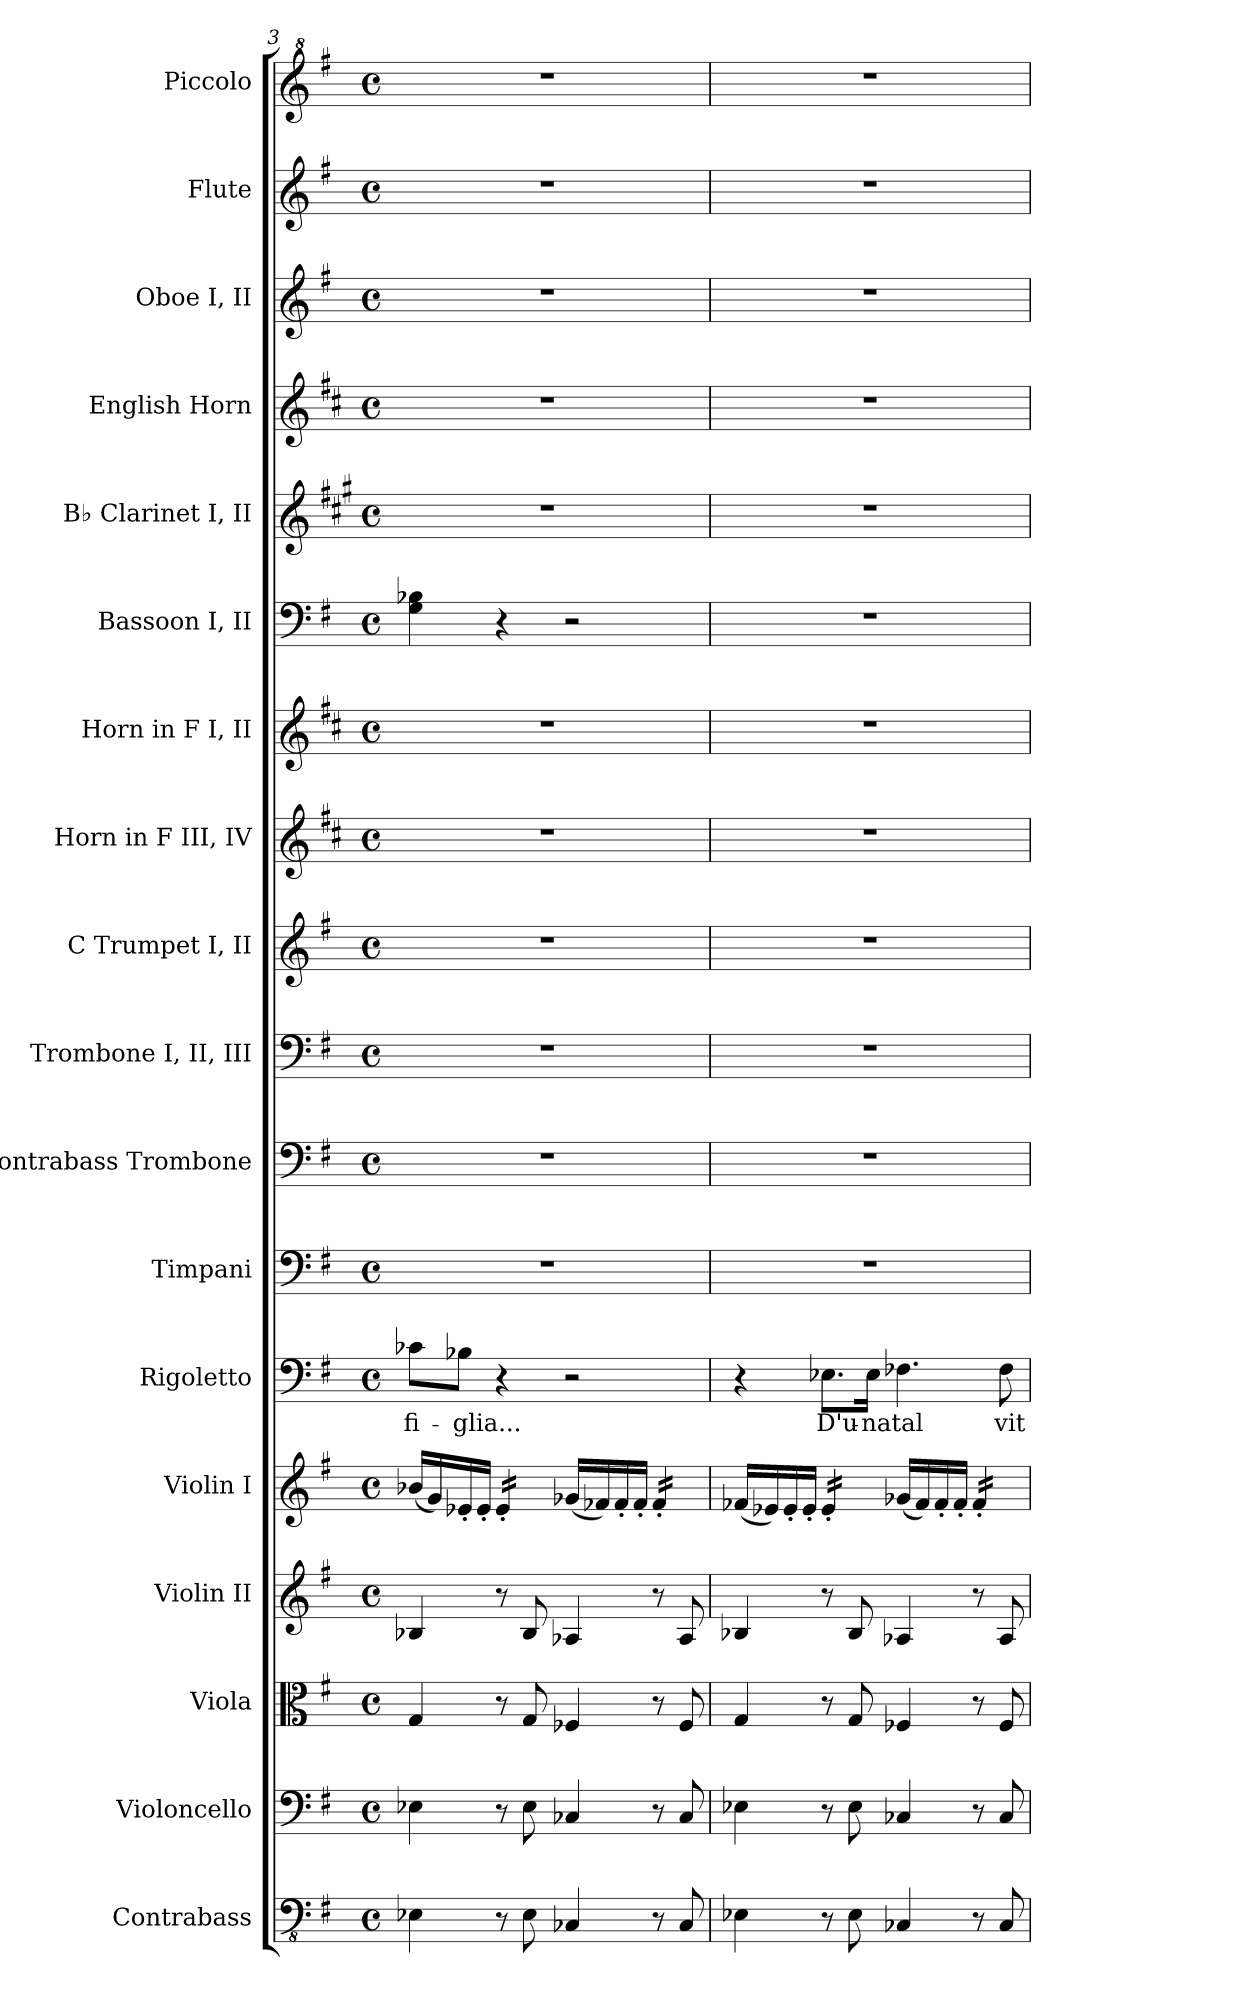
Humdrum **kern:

**kern	**kern	**kern	**kern	**kern	**kern	**text	**kern	**kern	**kern	**kern	**kern	**kern	**kern	**kern	**kern	**kern	**kern	**kern
*part18	*part17	*part16	*part15	*part14	*part13	*part13	*part12	*part11	*part10	*part9	*part8	*part7	*part6	*part5	*part4	*part3	*part2	*part1
*staff18	*staff17	*staff16	*staff15	*staff14	*staff13	*staff13	*staff12	*staff11	*staff10	*staff9	*staff8	*staff7	*staff6	*staff5	*staff4	*staff3	*staff2	*staff1
*I"Contrabass	*I"Violoncello	*I"Viola	*I"Violin II	*I"Violin I	*I"Rigoletto	*	*I"Timpani	*I"Contrabass  Trombone	*I"Trombone I, II, III	*I"C Trumpet I, II	*I"Horn in F III, IV	*I"Horn in F I, II	*I"Bassoon I, II	*I"B♭ Clarinet I, II	*I"English Horn	*I"Oboe I, II	*I"Flute	*I"Piccolo
*I'Cb.	*I'Vc.	*I'Vla.	*I'Vln. II	*I'Vln. I	*I'R.	*	*I'Timp.	*I'Cb.  Tbn.	*I'Tbn. I-III	*I'C Tpt. I, II	*	*	*I'Bsn. I, II	*I'B♭ Cl. I, II	*I'E. Hn.	*I'Ob. I, II	*I'Fl.	*I'Picc.
*clefFv4	*clefF4	*clefC3	*clefG2	*clefG2	*clefF4	*	*clefF4	*clefF4	*clefF4	*clefG2	*clefG2	*clefG2	*clefF4	*clefG2	*clefG2	*clefG2	*clefG2	*clefG^2
*	*	*	*	*	*	*	*	*	*	*	*ITrd4c7	*ITrd4c7	*	*ITrd1c2	*ITrd4c7	*	*	*ITrd-7c-12
*k[f#]	*k[f#]	*k[f#]	*k[f#]	*k[f#]	*k[f#]	*	*k[f#]	*k[f#]	*k[f#]	*k[f#]	*k[f#]	*k[f#]	*k[f#]	*k[f#]	*k[f#]	*k[f#]	*k[f#]	*k[f#]
*M4/4	*M4/4	*M4/4	*M4/4	*M4/4	*M4/4	*	*M4/4	*M4/4	*M4/4	*M4/4	*M4/4	*M4/4	*M4/4	*M4/4	*M4/4	*M4/4	*M4/4	*M4/4
*met(c)	*met(c)	*met(c)	*met(c)	*met(c)	*met(c)	*	*met(c)	*met(c)	*met(c)	*met(c)	*met(c)	*met(c)	*met(c)	*met(c)	*met(c)	*met(c)	*met(c)	*met(c)
=3	=3	=3	=3	=3	=3	=3	=3	=3	=3	=3	=3	=3	=3	=3	=3	=3	=3	=3
4EE-X\	4E-X\	4G/	4B-X/	(16b-X/LL	8c-X\L	fi-	1r	1r	1r	1r	1r	1r	4G\ 4B-X\	1r	1r	1r	1r	1r
.	.	.	.	16g/)	.	.	.	.	.	.	.	.	.	.	.	.	.	.
.	.	.	.	16e-X'/	8B-X\J	-glia...	.	.	.	.	.	.	.	.	.	.	.	.
.	.	.	.	16e-'/JJ	.	.	.	.	.	.	.	.	.	.	.	.	.	.
*	*	*	*	*tremolo	*	*	*	*	*	*	*	*	*	*	*	*	*	*
8r	8r	8r	8r	16e-'/LL	4r	.	.	.	.	.	.	.	4r	.	.	.	.	.
.	.	.	.	16e-'/	.	.	.	.	.	.	.	.	.	.	.	.	.	.
8EE-\	8E-\	8G/	8B-/	16e-'/	.	.	.	.	.	.	.	.	.	.	.	.	.	.
.	.	.	.	16e-'/JJ	.	.	.	.	.	.	.	.	.	.	.	.	.	.
*	*	*	*	*Xtremolo	*	*	*	*	*	*	*	*	*	*	*	*	*	*
4CC-X/	4C-X/	4F-X/	4A-X/	(16g-X/LL	2r	.	.	.	.	.	.	.	2r	.	.	.	.	.
.	.	.	.	16f-X/)	.	.	.	.	.	.	.	.	.	.	.	.	.	.
.	.	.	.	16f-'/	.	.	.	.	.	.	.	.	.	.	.	.	.	.
.	.	.	.	16f-'/JJ	.	.	.	.	.	.	.	.	.	.	.	.	.	.
*	*	*	*	*tremolo	*	*	*	*	*	*	*	*	*	*	*	*	*	*
8r	8r	8r	8r	16f-'/LL	.	.	.	.	.	.	.	.	.	.	.	.	.	.
.	.	.	.	16f-'/	.	.	.	.	.	.	.	.	.	.	.	.	.	.
8CC-/	8C-/	8F-/	8A-/	16f-'/	.	.	.	.	.	.	.	.	.	.	.	.	.	.
.	.	.	.	16f-'/JJ	.	.	.	.	.	.	.	.	.	.	.	.	.	.
*	*	*	*	*Xtremolo	*	*	*	*	*	*	*	*	*	*	*	*	*	*
!!LO:LB:g=z
=4	=4	=4	=4	=4	=4	=4	=4	=4	=4	=4	=4	=4	=4	=4	=4	=4	=4	=4
4EE-X\	4E-X\	4G/	4B-X/	(16f-X/LL	4r	.	1r	1r	1r	1r	1r	1r	1r	1r	1r	1r	1r	1r
.	.	.	.	16e-X/)	.	.	.	.	.	.	.	.	.	.	.	.	.	.
.	.	.	.	16e-'/	.	.	.	.	.	.	.	.	.	.	.	.	.	.
.	.	.	.	16e-'/JJ	.	.	.	.	.	.	.	.	.	.	.	.	.	.
*	*	*	*	*tremolo	*	*	*	*	*	*	*	*	*	*	*	*	*	*
8r	8r	8r	8r	16e-'/LL	8.E-X\L	D'u-	.	.	.	.	.	.	.	.	.	.	.	.
.	.	.	.	16e-'/	.	.	.	.	.	.	.	.	.	.	.	.	.	.
8EE-\	8E-\	8G/	8B-/	16e-'/	.	.	.	.	.	.	.	.	.	.	.	.	.	.
.	.	.	.	16e-'/JJ	16E-\Jk	-na	.	.	.	.	.	.	.	.	.	.	.	.
*	*	*	*	*Xtremolo	*	*	*	*	*	*	*	*	*	*	*	*	*	*
4CC-X/	4C-X/	4F-X/	4A-X/	(16g-X/LL	4.F-X\	tal	.	.	.	.	.	.	.	.	.	.	.	.
.	.	.	.	16f-/)	.	.	.	.	.	.	.	.	.	.	.	.	.	.
.	.	.	.	16f-'/	.	.	.	.	.	.	.	.	.	.	.	.	.	.
.	.	.	.	16f-'/JJ	.	.	.	.	.	.	.	.	.	.	.	.	.	.
*	*	*	*	*tremolo	*	*	*	*	*	*	*	*	*	*	*	*	*	*
8r	8r	8r	8r	16f-'/LL	.	.	.	.	.	.	.	.	.	.	.	.	.	.
.	.	.	.	16f-'/	.	.	.	.	.	.	.	.	.	.	.	.	.	.
8CC-/	8C-/	8F-/	8A-/	16f-'/	8F-\	vit-	.	.	.	.	.	.	.	.	.	.	.	.
.	.	.	.	16f-'/JJ	.	.	.	.	.	.	.	.	.	.	.	.	.	.
*	*	*	*	*Xtremolo	*	*	*	*	*	*	*	*	*	*	*	*	*	*
=	=	=	=	=	=	=	=	=	=	=	=	=	=	=	=	=	=	=
*-	*-	*-	*-	*-	*-	*-	*-	*-	*-	*-	*-	*-	*-	*-	*-	*-	*-	*-
